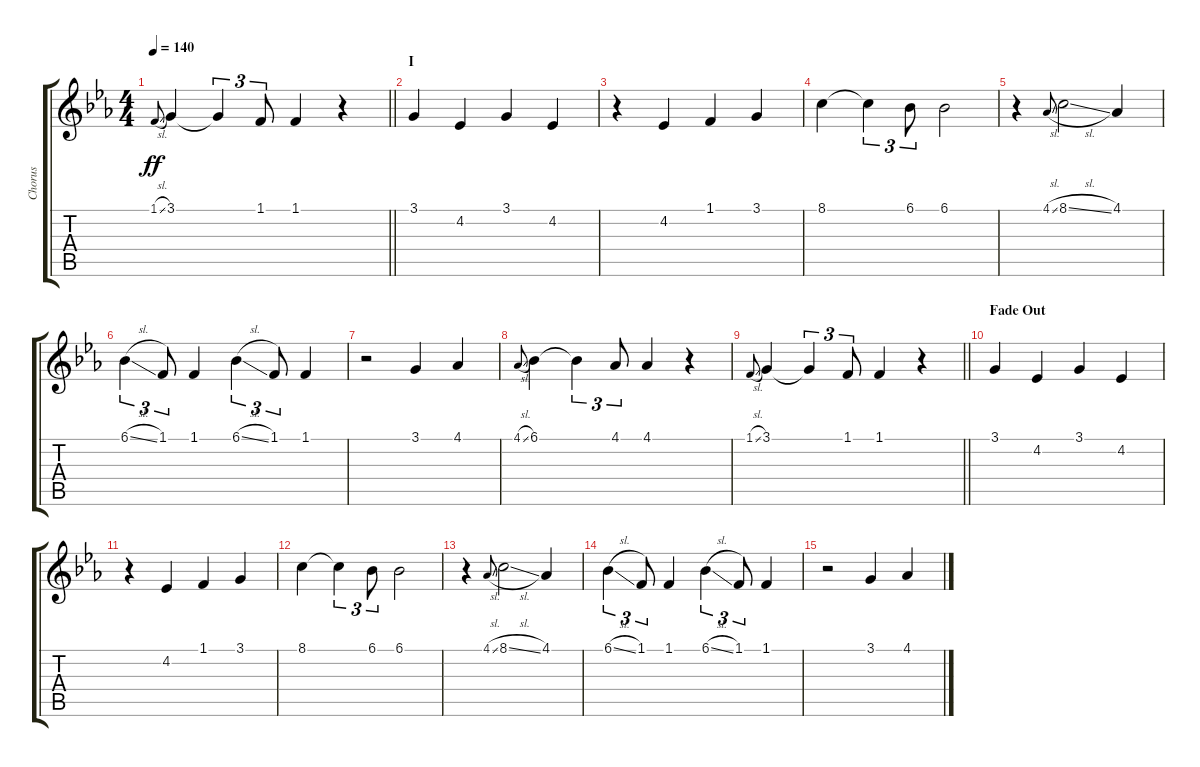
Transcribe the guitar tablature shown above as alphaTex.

\track ("Chorus" "Chorus") {instrument voiceoohs}
\staff {score tabs}
\tuning (E4 B3 G3 D3 A2 E2) {hide}
\ts (4 4)
\tempo 140
\clef g2
\barLineRight lightlight
\ks eb
1.1{sl}.8{gr onbeat dy ff} 3.1.4 3.1{t}.4{tu (3 2)} 1.1.8{tu (3 2)} 1.1.4 r.4 |
\section ("" "I")
3.1.4 4.2.4 3.1.4 4.2.4 |
r.4 4.2.4 1.1.4 3.1.4 |
8.1.4 8.1{t}.4{tu (3 2)} 6.1.8{tu (3 2)} 6.1.2 |
r.4 4.1{sl}.8{gr onbeat} 8.1{sl}.2 4.1.4 |
6.1{sl}.4{tu (3 2)} 1.1.8{tu (3 2)} 1.1.4 6.1{sl}.4{tu (3 2)} 1.1.8{tu (3 2)} 1.1.4 |
r.2 3.1.4 4.1.4 |
4.1{sl}.8{gr onbeat} 6.1.4 6.1{t}.4{tu (3 2)} 4.1.8{tu (3 2)} 4.1.4 r.4 |
\barLineRight lightlight
1.1{sl}.8{gr onbeat} 3.1.4 3.1{t}.4{tu (3 2)} 1.1.8{tu (3 2)} 1.1.4 r.4 |
\section ("" "Fade Out")
3.1.4 4.2.4 3.1.4 4.2.4 |
r.4 4.2.4 1.1.4 3.1.4 |
8.1.4 8.1{t}.4{tu (3 2)} 6.1.8{tu (3 2)} 6.1.2 |
r.4 4.1{sl}.8{gr onbeat} 8.1{sl}.2 4.1.4 |
6.1{sl}.4{tu (3 2)} 1.1.8{tu (3 2)} 1.1.4 6.1{sl}.4{tu (3 2)} 1.1.8{tu (3 2)} 1.1.4 |
r.2 3.1.4 4.1.4
